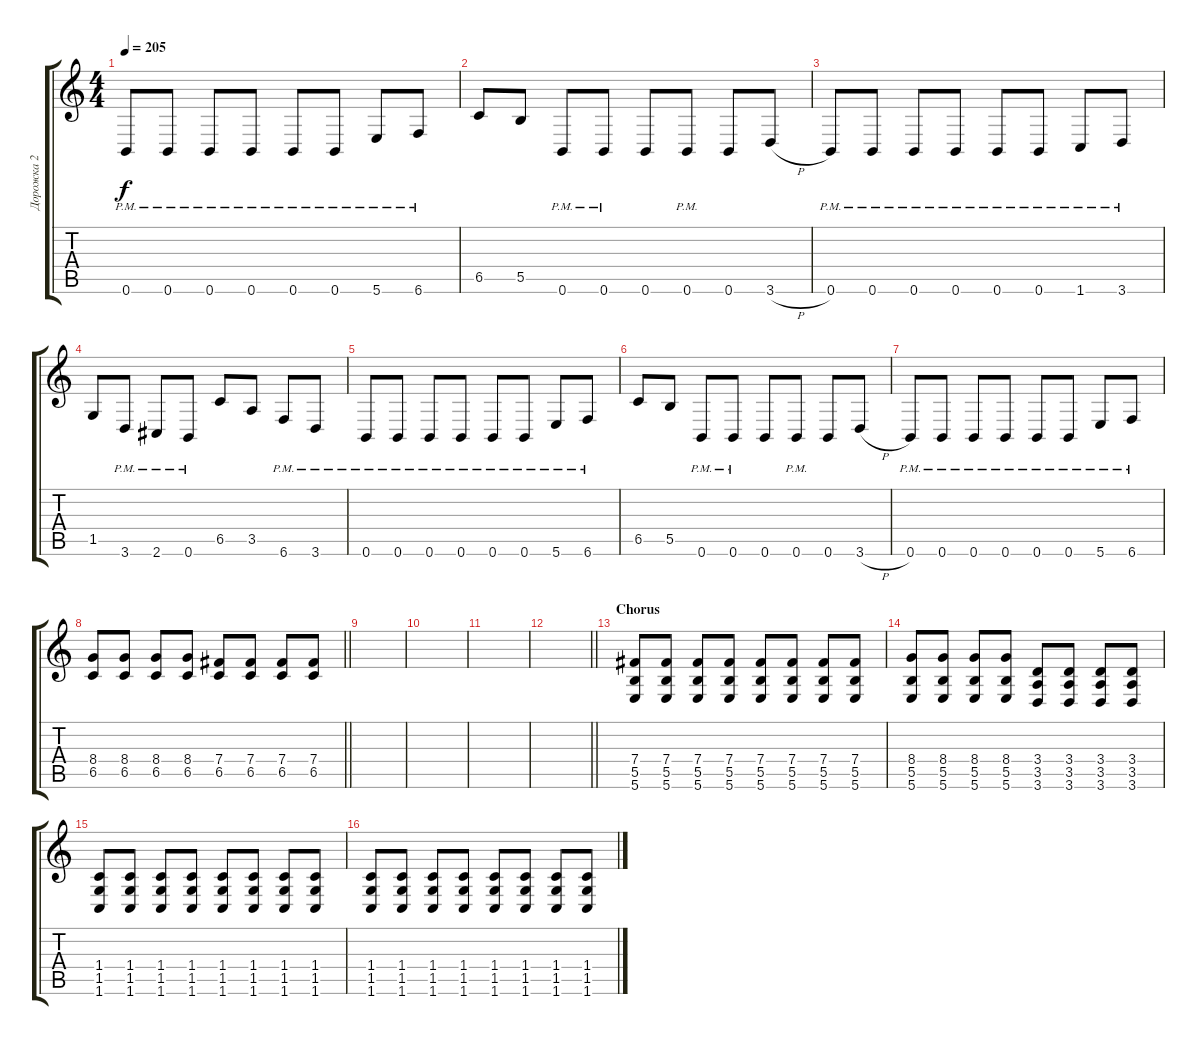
\track ("Дорожка 2" "Дорожка 2") {instrument overdrivenguitar}
\staff {score tabs}
\tuning (Db4 Ab3 E3 B2 Gb2 B1) {hide}
\ts (4 4)
\tempo 205
\clef g2
\ks c
0.6{pm}.8{dy f} 0.6{pm}.8 0.6{pm}.8 0.6{pm}.8 0.6{pm}.8 0.6{pm}.8 5.6{pm}.8 6.6{pm}.8 |
6.5.8 5.5.8 0.6{pm}.8 0.6{pm}.8 0.6.8 0.6{pm}.8 0.6.8 3.6{h}.8 |
0.6{pm}.8 0.6{pm}.8 0.6{pm}.8 0.6{pm}.8 0.6{pm}.8 0.6{pm}.8 1.6{pm}.8 3.6{pm}.8 |
1.5.8 3.6{pm}.8 2.6{pm}.8 0.6{pm}.8 6.5.8 3.5.8 6.6{pm}.8 3.6{pm}.8 |
0.6{pm}.8 0.6{pm}.8 0.6{pm}.8 0.6{pm}.8 0.6{pm}.8 0.6{pm}.8 5.6{pm}.8 6.6{pm}.8 |
6.5.8 5.5.8 0.6{pm}.8 0.6{pm}.8 0.6.8 0.6{pm}.8 0.6.8 3.6{h}.8 |
0.6{pm}.8 0.6{pm}.8 0.6{pm}.8 0.6{pm}.8 0.6{pm}.8 0.6{pm}.8 5.6{pm}.8 6.6{pm}.8 |
\barLineRight lightlight
(8.4 6.5).8 (8.4 6.5).8 (8.4 6.5).8 (8.4 6.5).8 (7.4 6.5).8 (7.4 6.5).8 (7.4 6.5).8 (7.4 6.5).8 |
|
|
|
\barLineRight lightlight
|
\section ("" "Chorus")
(7.4 5.5 5.6).8 (7.4 5.5 5.6).8 (7.4 5.5 5.6).8 (7.4 5.5 5.6).8 (7.4 5.5 5.6).8 (7.4 5.5 5.6).8 (7.4 5.5 5.6).8 (7.4 5.5 5.6).8 |
(8.4 5.5 5.6).8 (8.4 5.5 5.6).8 (8.4 5.5 5.6).8 (8.4 5.5 5.6).8 (3.4 3.5 3.6).8 (3.4 3.5 3.6).8 (3.4 3.5 3.6).8 (3.4 3.5 3.6).8 |
(1.4 1.5 1.6).8 (1.4 1.5 1.6).8 (1.4 1.5 1.6).8 (1.4 1.5 1.6).8 (1.4 1.5 1.6).8 (1.4 1.5 1.6).8 (1.4 1.5 1.6).8 (1.4 1.5 1.6).8 |
(1.4 1.5 1.6).8 (1.4 1.5 1.6).8 (1.4 1.5 1.6).8 (1.4 1.5 1.6).8 (1.4 1.5 1.6).8 (1.4 1.5 1.6).8 (1.4 1.5 1.6).8 (1.4 1.5 1.6).8
